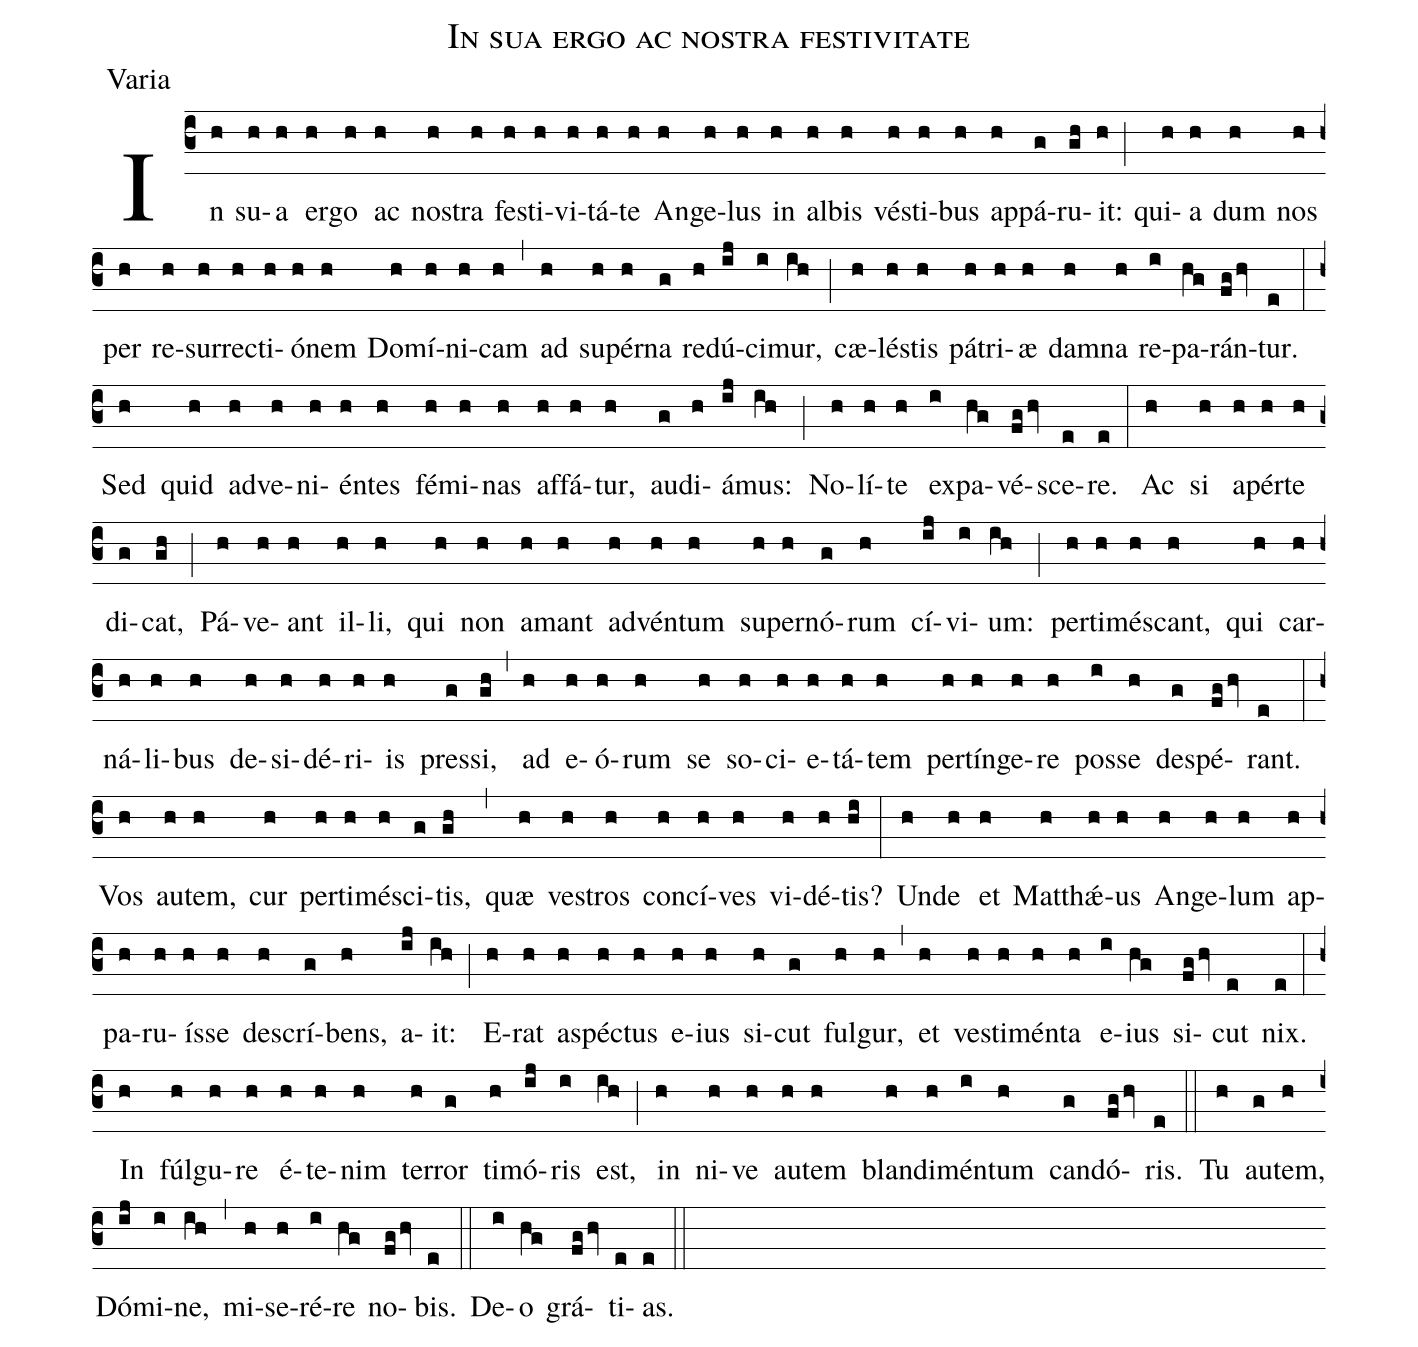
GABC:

name:In sua ergo ac nostra festivitate;
office-part:Varia;
%%
(c3)In(h) su(h)a(h) er(h)go(h) ac(h) no(h)stra(h) fe(h)sti(h)vi(h)tá(h)te(h) An(h)ge(h)lus(h) in(h) al(h)bis(h) vé(h)sti(h)bus(h) ap(h)pá(g)ru(gh)it:(h;) qui(h)a(h) dum(h) nos(h) per(h) re(h)sur(h)re(h)cti(h)ó(h)nem(h) Do(h)mí(h)ni(h)cam(h) (,) ad(h) su(h)pér(h)na(g) re(h)dú(ij)ci(i)mur,(ih) (;) cæ(h)lé(h)stis(h) pá(h)tri(h)æ(h) dam(h)na(h) re(i)pa(hg)rán(fghv)tur.(e) (:) Sed(h) quid(h) ad(h)ve(h)ni(h)én(h)tes(h) fé(h)mi(h)nas(h) af(h)fá(h)tur,(h) au(g)di(h)á(ij)mus:(ih) (;) No(h)lí(h)te(h) ex(i)pa(hg)vé(fghv)sce(e)re.(e) (:) Ac(h) si(h) a(h)pér(h)te(h) di(g)cat,(gh) (;) Pá(h)ve(h)ant(h) il(h)li,(h) qui(h) non(h) a(h)mant(h) ad(h)vén(h)tum(h) su(h)per(h)nó(g)rum(h) cí(ij)vi(i)um:(ih) (;) per(h)ti(h)mé(h)scant,(h) qui(h) car(h)ná(h)li(h)bus(h) de(h)si(h)dé(h)ri(h)is(h) pres(g)si,(gh) (,) ad(h) e(h)ó(h)rum(h) se(h) so(h)ci(h)e(h)tá(h)tem(h) per(h)tín(h)ge(h)re(h) pos(i)se(h) de(g)spé(fghv)rant.(e) (:) Vos(h) au(h)tem,(h) cur(h) per(h)ti(h)mé(h)sci(g)tis,(gh) (,) quæ(h) ve(h)stros(h) con(h)cí(h)ves(h) vi(h)dé(h)tis?(hi) (:) Un(h)de(h) et(h) Mat(h)thǽ(h)us(h) An(h)ge(h)lum(h) ap(h)pa(h)ru(h)ís(h)se(h) des(h)crí(g)bens,(h) a(ij)it:(ih) (;) E(h)rat(h) a(h)spé(h)ctus(h) e(h)ius(h) si(h)cut(g) ful(h)gur,(h) (,) et(h) ve(h)sti(h)mén(h)ta(h) e(i)ius(hg) si(fghv)cut(e) nix.(e) (:) In(h) fúl(h)gu(h)re(h) é(h)te(h)nim(h) ter(h)ror(g) ti(h)mó(ij)ris(i) est,(ih) (;) in(h) ni(h)ve(h) au(h)tem(h) blan(h)di(h)mén(i)tum(h) can(g)dó(fghv)ris.(e) (::) Tu(h) au(g)tem,(h) Dó(ij)mi(i)ne,(ih) (,) mi(h)se(h)ré(i)re(hg) no(fghv)bis.(e) (::) De(i)o(hg) grá(fghv)ti(e)as.(e) (::)
